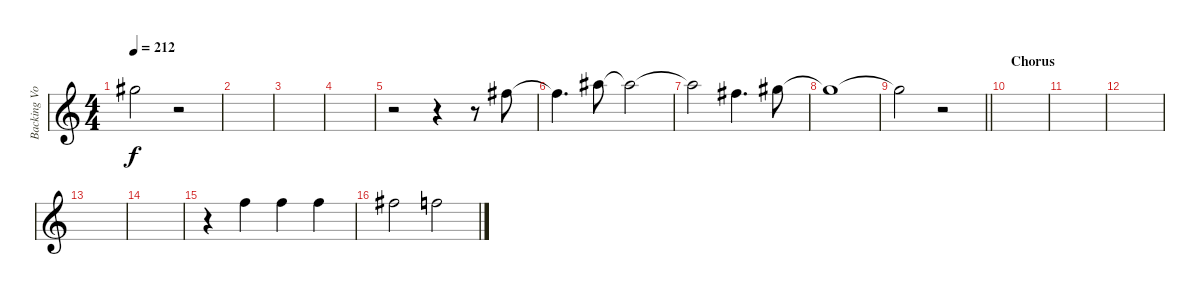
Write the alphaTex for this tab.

\track ("Backing Vocals" "Backing Vo") {instrument distortionguitar}
\staff {score}
\tuning (Eb4 Bb3 Gb3 Db3 Ab2 Eb2) {hide}
\ts (4 4)
\tempo 212
\clef g2
\ks c
5.1{t}.2{dy f} r.2 |
|
|
|
r.2 r.4 r.8 3.1.8 |
3.1{t}.4{d} 7.1.8 7.1{t}.2 |
7.1{t}.2 3.1.4{d} 5.1.8 |
5.1{t}.1 |
\barLineRight lightlight
5.1{t}.2 r.2 |
\section ("" "Chorus")
|
|
|
|
|
r.4 7.2.4 7.2.4 7.2.4 |
8.2.2 7.2.2
